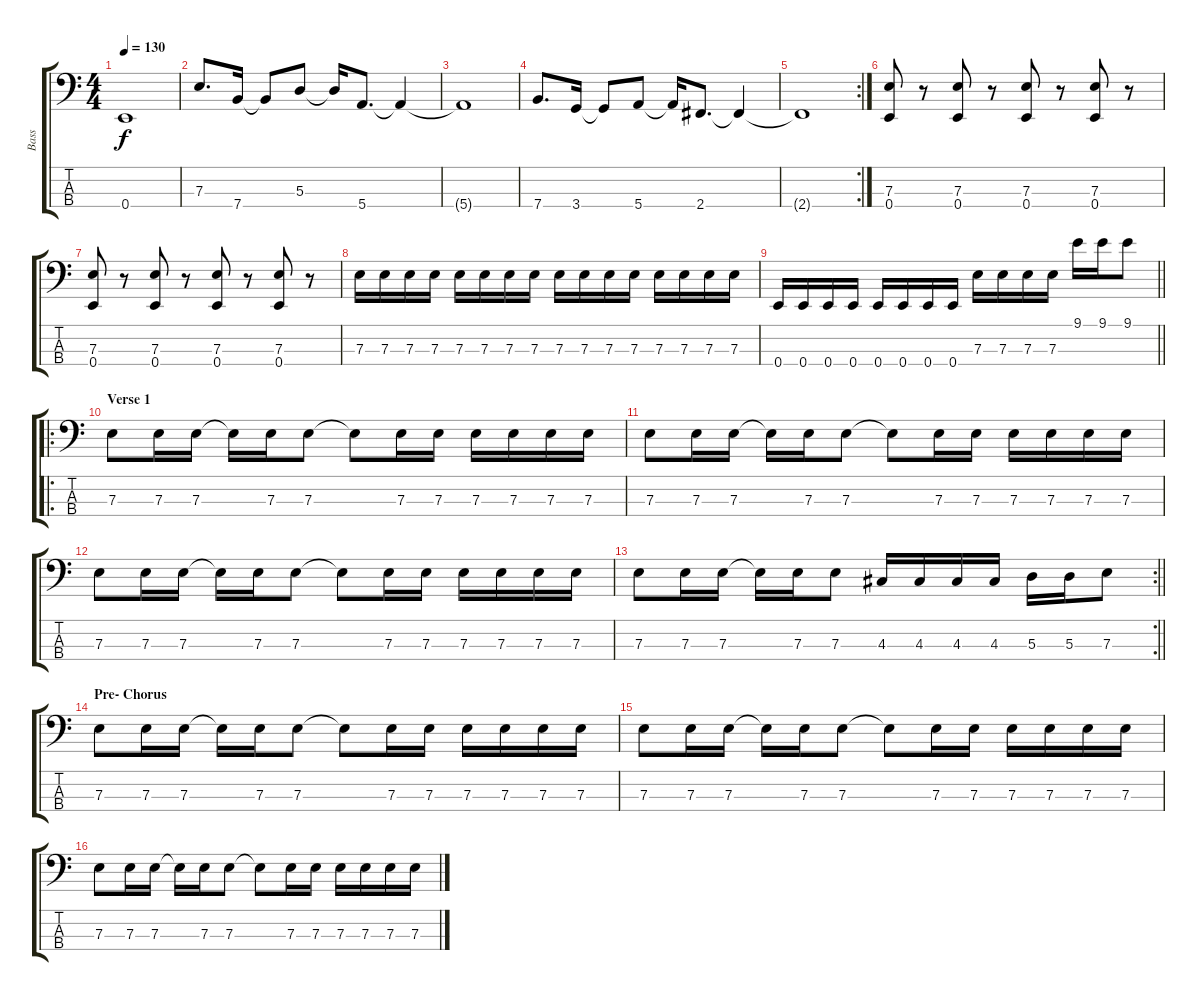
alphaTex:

\track ("Bass" "Bass") {instrument electricbassfinger}
\staff {score tabs}
\tuning (G2 D2 A1 E1) {hide}
\ts (4 4)
\tempo 130
\clef f4
\ks c
0.4{t}.1{dy f} |
7.3.8{d} 7.4.16 7.4{t}.8 5.3.8 5.3{t}.16 5.4.8{d} 5.4{t}.4 |
5.4{t}.1 |
7.4.8{d} 3.4.16 3.4{t}.8 5.4.8 5.4{t}.16 2.4.8{d} 2.4{t}.4 |
\rc 2
2.4{t}.1 |
(7.3 0.4).8 r.8 (7.3 0.4).8 r.8 (7.3 0.4).8 r.8 (7.3 0.4).8 r.8 |
(7.3 0.4).8 r.8 (7.3 0.4).8 r.8 (7.3 0.4).8 r.8 (7.3 0.4).8 r.8 |
7.3.16 7.3.16 7.3.16 7.3.16 7.3.16 7.3.16 7.3.16 7.3.16 7.3.16 7.3.16 7.3.16 7.3.16 7.3.16 7.3.16 7.3.16 7.3.16 |
\barLineRight lightlight
0.4.16 0.4.16 0.4.16 0.4.16 0.4.16 0.4.16 0.4.16 0.4.16 7.3.16 7.3.16 7.3.16 7.3.16 9.1.16 9.1.16 9.1.8 |
\ro
\section ("" "Verse 1")
7.3.8 7.3.16 7.3.16 7.3{t}.16 7.3.16 7.3.8 7.3{t}.8 7.3.16 7.3.16 7.3.16 7.3.16 7.3.16 7.3.16 |
7.3.8 7.3.16 7.3.16 7.3{t}.16 7.3.16 7.3.8 7.3{t}.8 7.3.16 7.3.16 7.3.16 7.3.16 7.3.16 7.3.16 |
7.3.8 7.3.16 7.3.16 7.3{t}.16 7.3.16 7.3.8 7.3{t}.8 7.3.16 7.3.16 7.3.16 7.3.16 7.3.16 7.3.16 |
\rc 2
\barLineRight lightlight
7.3.8 7.3.16 7.3.16 7.3{t}.16 7.3.16 7.3.8 4.3.16 4.3.16 4.3.16 4.3.16 5.3.16 5.3.16 7.3.8 |
\section ("" "Pre- Chorus")
7.3.8 7.3.16 7.3.16 7.3{t}.16 7.3.16 7.3.8 7.3{t}.8 7.3.16 7.3.16 7.3.16 7.3.16 7.3.16 7.3.16 |
7.3.8 7.3.16 7.3.16 7.3{t}.16 7.3.16 7.3.8 7.3{t}.8 7.3.16 7.3.16 7.3.16 7.3.16 7.3.16 7.3.16 |
7.3.8 7.3.16 7.3.16 7.3{t}.16 7.3.16 7.3.8 7.3{t}.8 7.3.16 7.3.16 7.3.16 7.3.16 7.3.16 7.3.16
